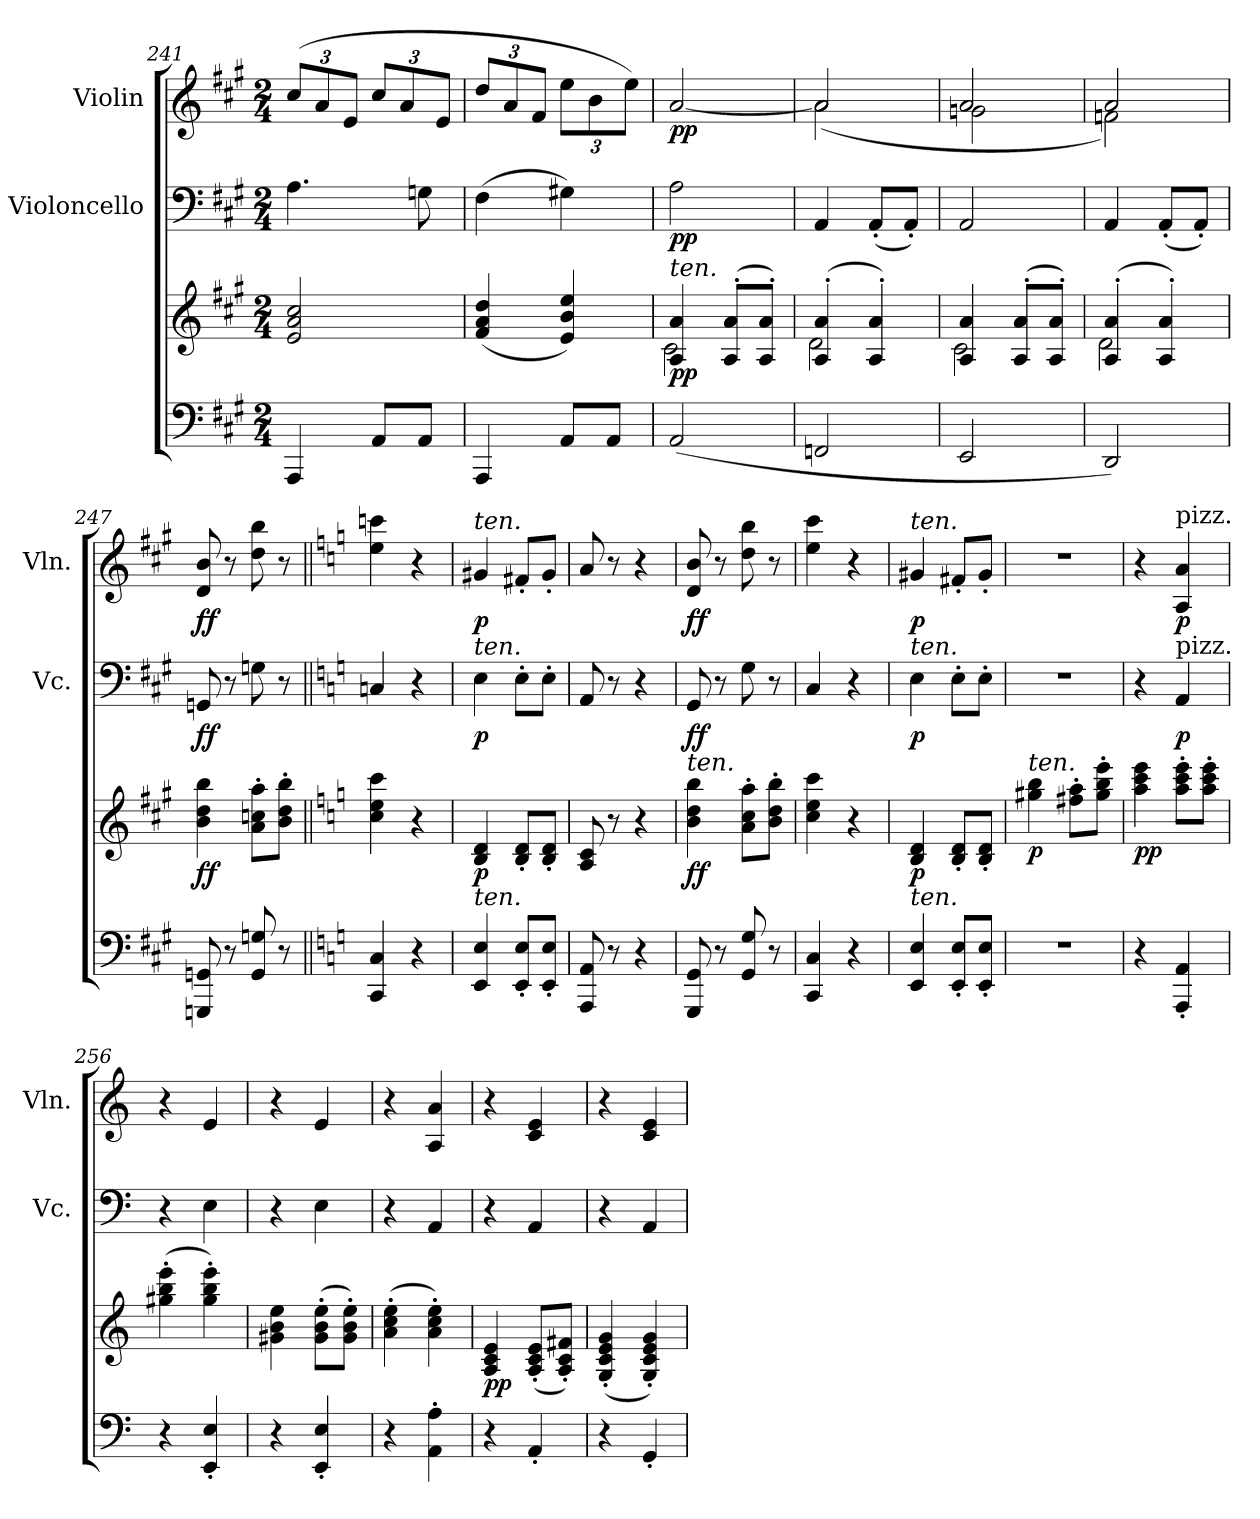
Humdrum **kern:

**kern	**kern	**dynam	**kern	**dynam	**kern	**dynam
*part3	*part3	*part3	*part2	*part2	*part1	*part1
*staff4	*staff3	*staff3/4	*staff2	*staff2	*staff1	*staff1
*	*	*	*I"Violoncello	*	*I"Violin	*
*	*	*	*I'Vc.	*	*I'Vln.	*
*clefF4	*clefG2	*	*clefF4	*	*clefG2	*
*k[f#c#g#]	*k[f#c#g#]	*	*k[f#c#g#]	*	*k[f#c#g#]	*
*M2/4	*M2/4	*	*M2/4	*	*M2/4	*
*	*	*	*	*	*Xbrackettup	*
=241	=241	=241	=241	=241	=241	=241
4AAA/	2e/ 2a/ 2cc#/	.	4.A\	.	(>12cc#/L	.
.	.	.	.	.	12a/	.
.	.	.	.	.	12e/J	.
8AA/L	.	.	.	.	12cc#/L	.
.	.	.	.	.	12a/	.
8AA/J	.	.	8Gn\	.	.	.
.	.	.	.	.	12e/J	.
=242	=242	=242	=242	=242	=242	=242
4AAA/	(>4f#/ 4a/ 4dd/	.	(>4F#\	.	12dd/L	.
.	.	.	.	.	12a/	.
.	.	.	.	.	12f#/J	.
8AA/L	4e/ 4b/ 4ee/)	.	4G#X\)	.	12ee\L	.
.	.	.	.	.	12b\	.
8AA/J	.	.	.	.	.	.
.	.	.	.	.	12ee\J)	.
=243	=243	=243	=243	=243	=243	=243
*	*^	*	*	*	*	*
!	!LO:TX:a:i:t=ten.	!	!	!	!	!	!
!	!	!	!LO:DY:b	!	!LO:DY:b	!	!LO:DY:b
(<2AA/	4A/ 4a/	2c#\	pp	2A\	pp	[2a/	pp
.	(<8A'/ 8a'/L	.	.	.	.	.	.
.	8A'/ 8a'/J)	.	.	.	.	.	.
=244	=244	=244	=244	=244	=244	=244	=244
*	*	*	*	*	*	*^	*
2FFn/	(<4A'/ 4a'/	2d\	.	4AA/	.	2a/]	(<2a\	.
.	4A'/ 4a'/)	.	.	(<8AA'/L	.	.	.	.
.	.	.	.	8AA'/J)	.	.	.	.
=245	=245	=245	=245	=245	=245	=245	=245	=245
2EE/	4A/ 4a/	2c#\	.	2AA/	.	2a/	2gn\	.
.	(<8A'/ 8a'/L	.	.	.	.	.	.	.
.	8A'/ 8a'/J)	.	.	.	.	.	.	.
=246	=246	=246	=246	=246	=246	=246	=246	=246
2DD/)	(<4A'/ 4a'/	2d\	.	4AA/	.	2a/	2fn\)	.
.	4A'/ 4a'/)	.	.	(<8AA'/L	.	.	.	.
.	.	.	.	8AA'/J)	.	.	.	.
*	*v	*v	*	*	*	*v	*v	*
=247	=247	=247	=247	=247	=247	=247
!	!	!LO:DY:b	!	!LO:DY:b	!	!LO:DY:b
8GGGn/ 8GGn/	4b\ 4dd\ 4bb\	ff	8GGn/	ff	8d/ 8b/	ff
8r	.	.	8r	.	8r	.
8GG/ 8Gn/	8a'\ 8ccn'\ 8aa'\L	.	8Gn\	.	8dd\ 8bb\	.
8r	8b'\ 8dd'\ 8bb'\J	.	8r	.	8r	.
=248||	=248||	=248||	=248||	=248||	=248||	=248||
*k[]	*k[]	*	*k[]	*	*k[]	*
4CC/ 4C/	4cc\ 4ee\ 4ccc\	.	4Cn/	.	4ee\ 4cccn\	.
4r	4r	.	4r	.	4r	.
=249	=249	=249	=249	=249	=249	=249
!	!	!	!	!	!LO:TX:a:i:t=ten.	!
!	!	!	!LO:TX:a:i:t=ten.	!	!	!
!LO:TX:a:i:t=ten.	!	!	!	!	!	!
!	!	!LO:DY:b	!	!LO:DY:b	!	!LO:DY:b
4EE/ 4E/	4B/ 4d/	p	4E\	p	4g#X/	p
8EE'/ 8E'/L	8B'/ 8d'/L	.	8E'\L	.	8f#X'/L	.
8EE'/ 8E'/J	8B'/ 8d'/J	.	8E'\J	.	8g#'/J	.
=250	=250	=250	=250	=250	=250	=250
8AAA/ 8AA/	8A/ 8c/	.	8AA/	.	8a/	.
8r	8r	.	8r	.	8r	.
4r	4r	.	4r	.	4r	.
=251	=251	=251	=251	=251	=251	=251
!	!LO:TX:a:i:t=ten.	!	!	!	!	!
!	!	!LO:DY:b	!	!LO:DY:b	!	!LO:DY:b
8GGG/ 8GG/	4b\ 4dd\ 4bb\	ff	8GG/	ff	8d/ 8b/	ff
8r	.	.	8r	.	8r	.
8GG/ 8G/	8a'\ 8cc'\ 8aa'\L	.	8G\	.	8dd\ 8bb\	.
8r	8b'\ 8dd'\ 8bb'\J	.	8r	.	8r	.
=252	=252	=252	=252	=252	=252	=252
4CC/ 4C/	4cc\ 4ee\ 4ccc\	.	4C/	.	4ee\ 4ccc\	.
4r	4r	.	4r	.	4r	.
=253	=253	=253	=253	=253	=253	=253
!	!	!	!	!	!LO:TX:a:i:t=ten.	!
!	!	!	!LO:TX:a:i:t=ten.	!	!	!
!LO:TX:a:i:t=ten.	!	!	!	!	!	!
!	!	!LO:DY:b	!	!LO:DY:b	!	!LO:DY:b
4EE/ 4E/	4B/ 4d/	p	4E\	p	4g#X/	p
8EE'/ 8E'/L	8B'/ 8d'/L	.	8E'\L	.	8f#X'/L	.
8EE'/ 8E'/J	8B'/ 8d'/J	.	8E'\J	.	8g#'/J	.
=254	=254	=254	=254	=254	=254	=254
!	!LO:TX:a:i:t=ten.	!	!	!	!	!
!	!	!LO:DY:b	!	!	!	!
2r	4gg#X\ 4bb\	p	2r	.	2r	.
.	8ff#X'\ 8aa'\L	.	.	.	.	.
.	8gg#'\ 8bb'\ 8eee'\J	.	.	.	.	.
=255	=255	=255	=255	=255	=255	=255
!	!	!LO:DY:b	!	!	!	!
4r	4aa\ 4ccc\ 4eee\	pp	4r	.	4r	.
!	!	!	!	!	!LO:TX:a:t=pizz.	!
!	!	!	!LO:TX:a:t=pizz.	!	!	!
!	!	!	!	!LO:DY:b	!	!LO:DY:b
4AAA'/ 4AA'/	8aa'\ 8ccc'\ 8eee'\L	.	4AA/	p	4A/ 4a/	p
.	8aa'\ 8ccc'\ 8eee'\J	.	.	.	.	.
=256	=256	=256	=256	=256	=256	=256
4r	(>4gg#X'\ 4bb'\ 4eee'\	.	4r	.	4r	.
4EE'/ 4E'/	4gg#'\ 4bb'\ 4eee'\)	.	4E\	.	4e/	.
=257	=257	=257	=257	=257	=257	=257
4r	4g#X\ 4b\ 4ee\	.	4r	.	4r	.
4EE'/ 4E'/	(>8g#'\ 8b'\ 8ee'\L	.	4E\	.	4e/	.
.	8g#'\ 8b'\ 8ee'\J)	.	.	.	.	.
=258	=258	=258	=258	=258	=258	=258
4r	(>4a'\ 4cc'\ 4ee'\	.	4r	.	4r	.
4AA'\ 4A'\	4a'\ 4cc'\ 4ee'\)	.	4AA/	.	4A/ 4a/	.
=259	=259	=259	=259	=259	=259	=259
!	!	!LO:DY:b	!	!	!	!
4r	4A/ 4c/ 4e/	pp	4r	.	4r	.
4AA'/	(<8A'/ 8c'/ 8e'/L	.	4AA/	.	4c/ 4e/	.
.	8A'/ 8c'/ 8f#X'/J)	.	.	.	.	.
=260	=260	=260	=260	=260	=260	=260
4r	(<4G'/ 4c'/ 4e'/ 4g'/	.	4r	.	4r	.
4GG'/	4G'/ 4c'/ 4e'/ 4g'/)	.	4AA/	.	4c/ 4e/	.
=	=	=	=	=	=	=
*-	*-	*-	*-	*-	*-	*-
